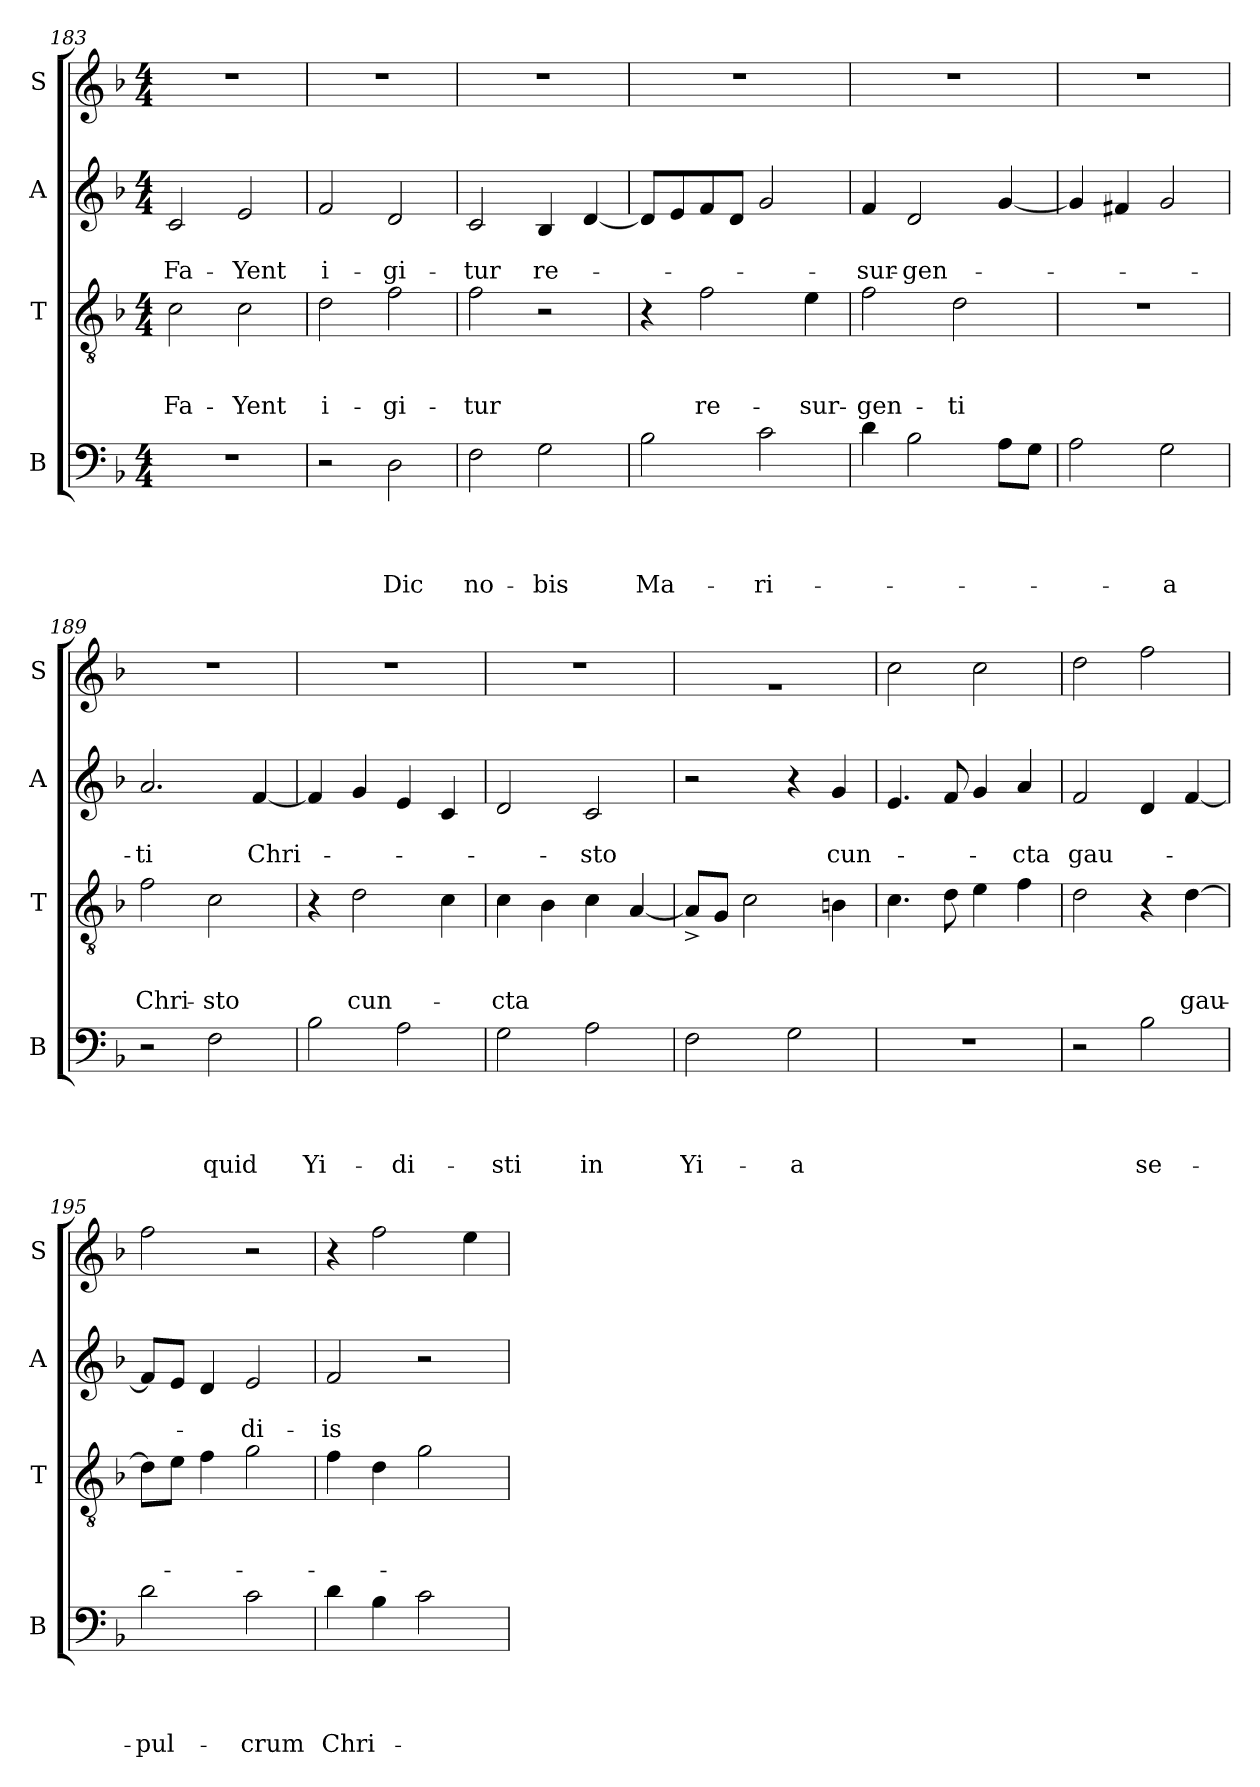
**kern	**text	**text	**text	**text	**kern	**text	**text	**text	**kern	**text	**text	**kern
*part4	*part4	*part4	*part4	*part4	*part3	*part3	*part3	*part3	*part2	*part2	*part2	*part1
*staff4	*staff4	*staff4	*staff4	*staff4	*staff3	*staff3	*staff3	*staff3	*staff2	*staff2	*staff2	*staff1
*I"B	*	*	*	*	*I"T	*	*	*	*I"A	*	*	*I"S
*I'B	*	*	*	*	*I'T	*	*	*	*I'A	*	*	*I'S
!!LO:PB:g=z
*clefF4	*	*	*	*	*clefGv2	*	*	*	*clefG2	*	*	*clefG2
*k[b-]	*	*	*	*	*k[b-]	*	*	*	*k[b-]	*	*	*k[b-]
*F:	*	*	*	*	*F:	*	*	*	*F:	*	*	*F:
*M4/4	*	*	*	*	*M4/4	*	*	*	*M4/4	*	*	*M4/4
=183	=183	=183	=183	=183	=183	=183	=183	=183	=183	=183	=183	=183
!	!	!	!	!	!	!	!	!LO:LY:b	!	!	!LO:LY:b	!
1r	.	.	.	.	2c\	.	.	Fa-	2c/	.	Fa-	1r
!	!	!	!	!	!	!	!	!LO:LY:b	!	!	!LO:LY:b	!
.	.	.	.	.	2c\	.	.	-Yent	2e/	.	-Yent	.
=184	=184	=184	=184	=184	=184	=184	=184	=184	=184	=184	=184	=184
!	!	!	!	!	!	!	!	!LO:LY:b	!	!	!LO:LY:b	!
2r	.	.	.	.	2d\	.	.	i-	2f/	.	i-	1r
!	!	!	!	!LO:LY:b	!	!	!	!LO:LY:b	!	!	!LO:LY:b	!
2D\	.	.	.	Dic	2f\	.	.	-gi-	2d/	.	-gi-	.
=185	=185	=185	=185	=185	=185	=185	=185	=185	=185	=185	=185	=185
!	!	!	!	!LO:LY:b	!	!	!	!LO:LY:b	!	!	!LO:LY:b	!
2F\	.	.	.	no-	2f\	.	.	-tur	2c/	.	-tur	1r
!	!	!	!	!LO:LY:b	!	!	!	!	!	!	!LO:LY:b	!
2G\	.	.	.	-bis	2r	.	.	.	4B-/	.	re-	.
.	.	.	.	.	.	.	.	.	[<4d/	.	.	.
=186	=186	=186	=186	=186	=186	=186	=186	=186	=186	=186	=186	=186
!	!	!	!	!LO:LY:b	!	!	!	!	!	!	!	!
2B-\	.	.	.	Ma-	4r	.	.	.	8d/L]	.	.	1r
.	.	.	.	.	.	.	.	.	8e/	.	.	.
!	!	!	!	!	!	!	!	!LO:LY:b	!	!	!	!
.	.	.	.	.	2f\	.	.	re-	8f/	.	.	.
.	.	.	.	.	.	.	.	.	8d/J	.	.	.
!	!	!	!	!LO:LY:b	!	!	!	!	!	!	!	!
2c\	.	.	.	-ri-	.	.	.	.	2g/	.	.	.
!	!	!	!	!	!	!	!	!LO:LY:b	!	!	!	!
.	.	.	.	.	4e\	.	.	-sur-	.	.	.	.
=187	=187	=187	=187	=187	=187	=187	=187	=187	=187	=187	=187	=187
!	!	!	!	!	!	!	!	!LO:LY:b	!	!	!LO:LY:b	!
4d\	.	.	.	.	2f\	.	.	-gen-	4f/	.	-sur-	1r
!	!	!	!	!	!	!	!	!	!	!	!LO:LY:b	!
2B-\	.	.	.	.	.	.	.	.	2d/	.	-gen-	.
!	!	!	!	!	!	!	!	!LO:LY:b	!	!	!	!
.	.	.	.	.	2d\	.	.	-ti	.	.	.	.
8A\L	.	.	.	.	.	.	.	.	[<4g/	.	.	.
8G\J	.	.	.	.	.	.	.	.	.	.	.	.
=188	=188	=188	=188	=188	=188	=188	=188	=188	=188	=188	=188	=188
2A\	.	.	.	.	1r	.	.	.	4g/]	.	.	1r
.	.	.	.	.	.	.	.	.	4f#X/	.	.	.
!	!	!	!	!LO:LY:b	!	!	!	!	!	!	!	!
2G\	.	.	.	-a	.	.	.	.	2g/	.	.	.
=189	=189	=189	=189	=189	=189	=189	=189	=189	=189	=189	=189	=189
!	!	!	!	!	!	!	!	!LO:LY:b	!	!	!LO:LY:b	!
2r	.	.	.	.	2f\	.	.	Chri-	2.a/	.	-ti	1r
!	!	!	!	!LO:LY:b	!	!	!	!LO:LY:b	!	!	!	!
2F\	.	.	.	quid	2c\	.	.	-sto	.	.	.	.
!	!	!	!	!	!	!	!	!	!	!	!LO:LY:b	!
.	.	.	.	.	.	.	.	.	[<4f/	.	Chri-	.
!!LO:LB:g=z
=190	=190	=190	=190	=190	=190	=190	=190	=190	=190	=190	=190	=190
!	!	!	!	!LO:LY:b	!	!	!	!	!	!	!	!
2B-\	.	.	.	Yi-	4r	.	.	.	4f/]	.	.	1r
!	!	!	!	!	!	!	!	!LO:LY:b	!	!	!	!
.	.	.	.	.	2d\	.	.	cun-	4g/	.	.	.
!	!	!	!	!LO:LY:b	!	!	!	!	!	!	!	!
2A\	.	.	.	-di-	.	.	.	.	4e/	.	.	.
.	.	.	.	.	4c\	.	.	.	4c/	.	.	.
=191	=191	=191	=191	=191	=191	=191	=191	=191	=191	=191	=191	=191
!	!	!	!	!LO:LY:b	!	!	!	!LO:LY:b	!	!	!	!
2G\	.	.	.	-sti	4c\	.	.	-cta	2d/	.	.	1r
.	.	.	.	.	4B-\	.	.	.	.	.	.	.
!	!	!	!	!LO:LY:b	!	!	!	!	!	!	!LO:LY:b	!
2A\	.	.	.	in	4c\	.	.	.	2c/	.	-sto	.
.	.	.	.	.	[<4A/	.	.	.	.	.	.	.
=192	=192	=192	=192	=192	=192	=192	=192	=192	=192	=192	=192	=192
!	!	!	!	!LO:LY:b	!	!	!	!	!	!	!	!
2F\	.	.	.	Yi-	8A^</L]	.	.	.	2r	.	.	1ra
.	.	.	.	.	8G/J	.	.	.	.	.	.	.
.	.	.	.	.	2c\	.	.	.	.	.	.	.
!	!	!	!	!LO:LY:b	!	!	!	!	!	!	!	!
2G\	.	.	.	-a	.	.	.	.	4r	.	.	.
!	!	!	!	!	!	!	!	!	!	!	!LO:LY:b	!
.	.	.	.	.	4Bn\	.	.	.	4g/	.	cun-	.
=193	=193	=193	=193	=193	=193	=193	=193	=193	=193	=193	=193	=193
1r	.	.	.	.	4.c\	.	.	.	4.e/	.	.	2cc\
.	.	.	.	.	8d\	.	.	.	8f/	.	.	.
.	.	.	.	.	4e\	.	.	.	4g/	.	.	2cc\
!	!	!	!	!	!	!	!	!	!	!	!LO:LY:b	!
.	.	.	.	.	4f\	.	.	.	4a/	.	-cta	.
=194	=194	=194	=194	=194	=194	=194	=194	=194	=194	=194	=194	=194
!	!	!	!	!	!	!	!	!	!	!	!LO:LY:b	!
2r	.	.	.	.	2d\	.	.	.	2f/	.	gau-	2dd\
!	!	!	!	!LO:LY:b	!	!	!	!	!	!	!	!
2B-\	.	.	.	se-	4r	.	.	.	4d/	.	.	2ff\
!	!	!	!	!	!	!	!	!LO:LY:b	!	!	!	!
.	.	.	.	.	[>4d\	.	.	gau-	[<4f/	.	.	.
=195	=195	=195	=195	=195	=195	=195	=195	=195	=195	=195	=195	=195
!	!	!	!	!LO:LY:b	!	!	!	!	!	!	!	!
2d\	.	.	.	-pul-	8d\L]	.	.	.	8f/L]	.	.	2ff\
.	.	.	.	.	8e\J	.	.	.	8e/J	.	.	.
.	.	.	.	.	4f\	.	.	.	4d/	.	.	.
!	!	!	!	!LO:LY:b	!	!	!	!	!	!	!LO:LY:b	!
2c\	.	.	.	-crum	2g\	.	.	.	2e/	.	-di-	2r
=196	=196	=196	=196	=196	=196	=196	=196	=196	=196	=196	=196	=196
!	!	!	!	!LO:LY:b	!	!	!	!	!	!	!LO:LY:b	!
4d\	.	.	.	Chri-	4f\	.	.	.	2f/	.	-is	4r
4B-\	.	.	.	.	4d\	.	.	.	.	.	.	2ff\
2c\	.	.	.	.	2g\	.	.	.	2r	.	.	.
.	.	.	.	.	.	.	.	.	.	.	.	4ee\
=	=	=	=	=	=	=	=	=	=	=	=	=
*-	*-	*-	*-	*-	*-	*-	*-	*-	*-	*-	*-	*-
